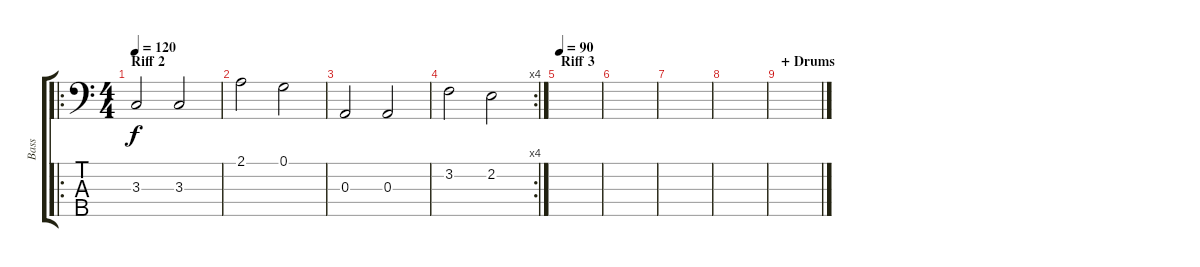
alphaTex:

\track ("Bass" "Bass") {instrument electricbassfinger}
\staff {score tabs}
\tuning (G2 D2 A1 E1 B0) {hide}
\ro
\ts (4 4)
\section ("" "Riff 2")
\tempo 120
\clef f4
\ks c
3.3.2{dy f} 3.3.2 |
2.1.2 0.1.2 |
0.3.2 0.3.2 |
\rc 4
3.2.2 2.2.2 |
\section ("" "Riff 3")
\tempo 90
|
|
|
|
\section ("" "+ Drums")
